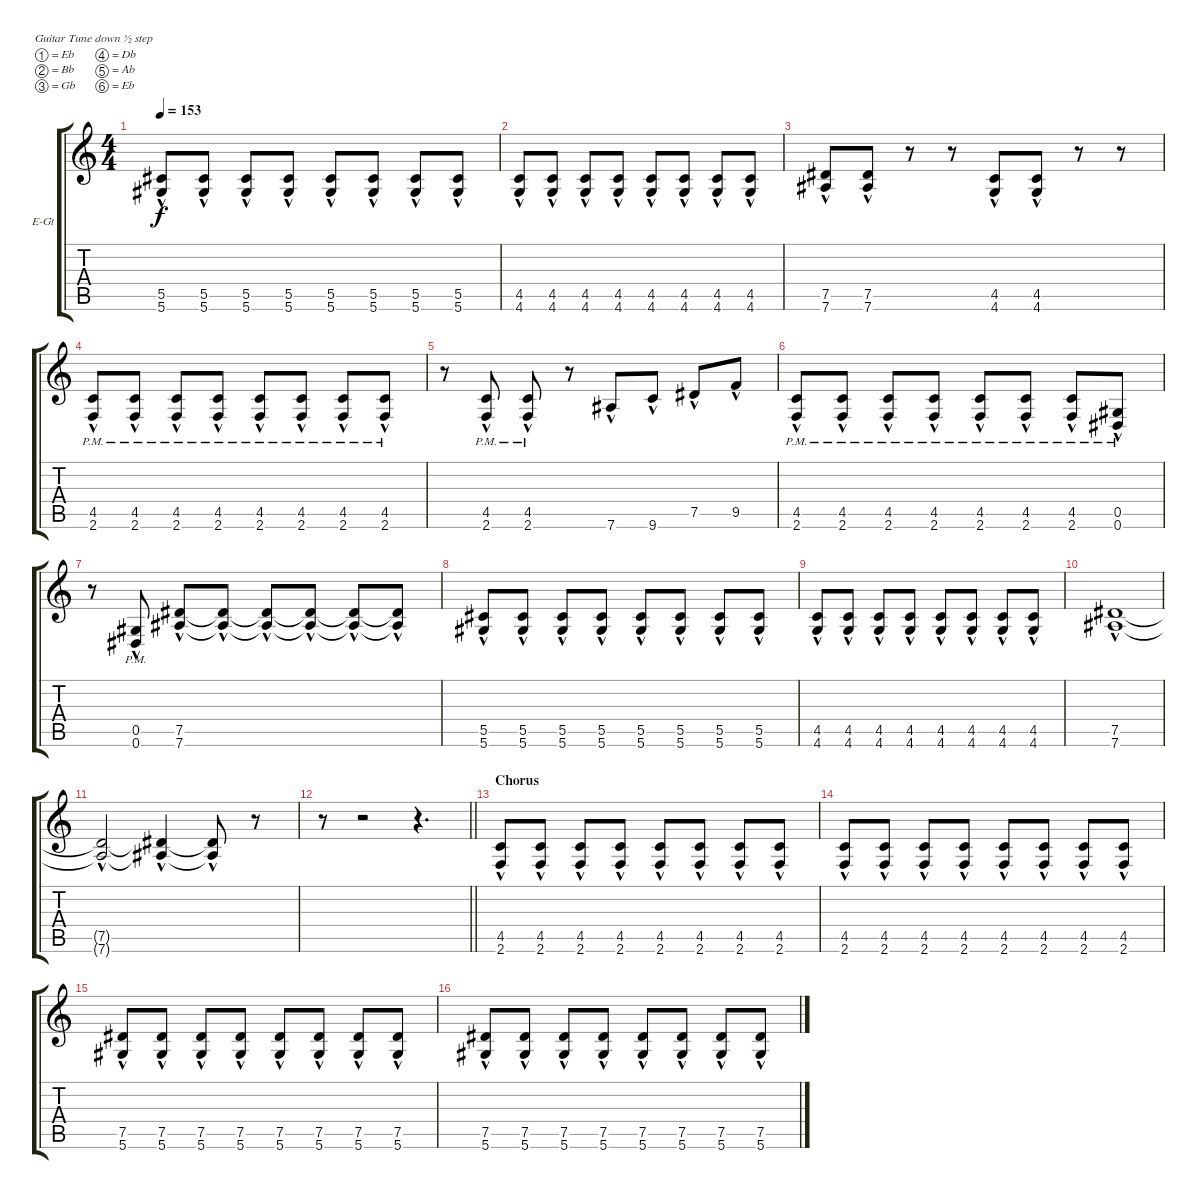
\bracketExtendMode groupsimilarinstruments
\firstSystemTrackNameOrientation horizontal
\otherSystemsTrackNameOrientation horizontal
\track ("Rhythm Guitar" "E-Gt") {solo instrument distortionguitar}
\staff {score tabs}
\tuning (Eb4 Bb3 Gb3 Db3 Ab2 Eb2)
\ts (4 4)
\tempo 153
\clef g2
\ks c
(5.5{hac} 5.6{hac}).8{dy f} (5.5{hac} 5.6{hac}).8 (5.5{hac} 5.6{hac}).8 (5.5{hac} 5.6{hac}).8 (5.5{hac} 5.6{hac}).8 (5.5{hac} 5.6{hac}).8 (5.5{hac} 5.6{hac}).8 (5.5{hac} 5.6{hac}).8 |
(4.5{hac} 4.6{hac}).8 (4.5{hac} 4.6{hac}).8 (4.5{hac} 4.6{hac}).8 (4.5{hac} 4.6{hac}).8 (4.5{hac} 4.6{hac}).8 (4.5{hac} 4.6{hac}).8 (4.5{hac} 4.6{hac}).8 (4.5{hac} 4.6{hac}).8 |
(7.5{hac} 7.6{hac}).8 (7.5{hac} 7.6{hac}).8 r.8 r.8 (4.5{hac} 4.6{hac}).8 (4.5{hac} 4.6{hac}).8 r.8 r.8 |
(4.5{hac pm} 2.6{hac pm}).8 (4.5{hac pm} 2.6{hac pm}).8 (4.5{hac pm} 2.6{hac pm}).8 (4.5{hac pm} 2.6{hac pm}).8 (4.5{hac pm} 2.6{hac pm}).8 (4.5{hac pm} 2.6{hac pm}).8 (4.5{hac pm} 2.6{hac pm}).8 (4.5{hac pm} 2.6{hac pm}).8 |
r.8 (4.5{hac pm} 2.6{hac pm}).8 (4.5{hac pm} 2.6{hac pm}).8 r.8 7.6{hac}.8 9.6{hac}.8 7.5{hac}.8 9.5{hac}.8 |
(4.5{hac pm} 2.6{hac pm}).8 (4.5{hac pm} 2.6{hac pm}).8 (4.5{hac pm} 2.6{hac pm}).8 (4.5{hac pm} 2.6{hac pm}).8 (4.5{hac pm} 2.6{hac pm}).8 (4.5{hac pm} 2.6{hac pm}).8 (4.5{hac pm} 2.6{hac pm}).8 (0.5{hac pm} 0.6{hac pm}).8 |
r.8 (0.5{hac pm} 0.6{hac pm}).8 (7.5{hac} 7.6{hac}).8 (7.5{hac t} 7.6{hac t}).8 (7.5{hac t} 7.6{hac t}).8 (7.5{hac t} 7.6{hac t}).8 (7.5{hac t} 7.6{hac t}).8 (7.5{hac t} 7.6{hac t}).8 |
(5.5{hac} 5.6{hac}).8 (5.5{hac} 5.6{hac}).8 (5.5{hac} 5.6{hac}).8 (5.5{hac} 5.6{hac}).8 (5.5{hac} 5.6{hac}).8 (5.5{hac} 5.6{hac}).8 (5.5{hac} 5.6{hac}).8 (5.5{hac} 5.6{hac}).8 |
(4.5{hac} 4.6{hac}).8 (4.5{hac} 4.6{hac}).8 (4.5{hac} 4.6{hac}).8 (4.5{hac} 4.6{hac}).8 (4.5{hac} 4.6{hac}).8 (4.5{hac} 4.6{hac}).8 (4.5{hac} 4.6{hac}).8 (4.5{hac} 4.6{hac}).8 |
(7.5{hac} 7.6{hac}).1 |
(7.5{hac t} 7.6{hac t}).2 (7.5{hac t} 7.6{hac t}).4 (7.5{hac t} 7.6{hac t}).8 r.8 |
\barLineRight lightlight
r.8 r.2 r.4{d} |
\section ("" "Chorus")
(4.5{hac} 2.6{hac}).8 (4.5{hac} 2.6{hac}).8 (4.5{hac} 2.6{hac}).8 (4.5{hac} 2.6{hac}).8 (4.5{hac} 2.6{hac}).8 (4.5{hac} 2.6{hac}).8 (4.5{hac} 2.6{hac}).8 (4.5{hac} 2.6{hac}).8 |
(4.5{hac} 2.6{hac}).8 (4.5{hac} 2.6{hac}).8 (4.5{hac} 2.6{hac}).8 (4.5{hac} 2.6{hac}).8 (4.5{hac} 2.6{hac}).8 (4.5{hac} 2.6{hac}).8 (4.5{hac} 2.6{hac}).8 (4.5{hac} 2.6{hac}).8 |
(7.5{hac} 5.6{hac}).8 (7.5{hac} 5.6{hac}).8 (7.5{hac} 5.6{hac}).8 (7.5{hac} 5.6{hac}).8 (7.5{hac} 5.6{hac}).8 (7.5{hac} 5.6{hac}).8 (7.5{hac} 5.6{hac}).8 (7.5{hac} 5.6{hac}).8 |
(7.5{hac} 5.6{hac}).8 (7.5{hac} 5.6{hac}).8 (7.5{hac} 5.6{hac}).8 (7.5{hac} 5.6{hac}).8 (7.5{hac} 5.6{hac}).8 (7.5{hac} 5.6{hac}).8 (7.5{hac} 5.6{hac}).8 (7.5{hac} 5.6{hac}).8
